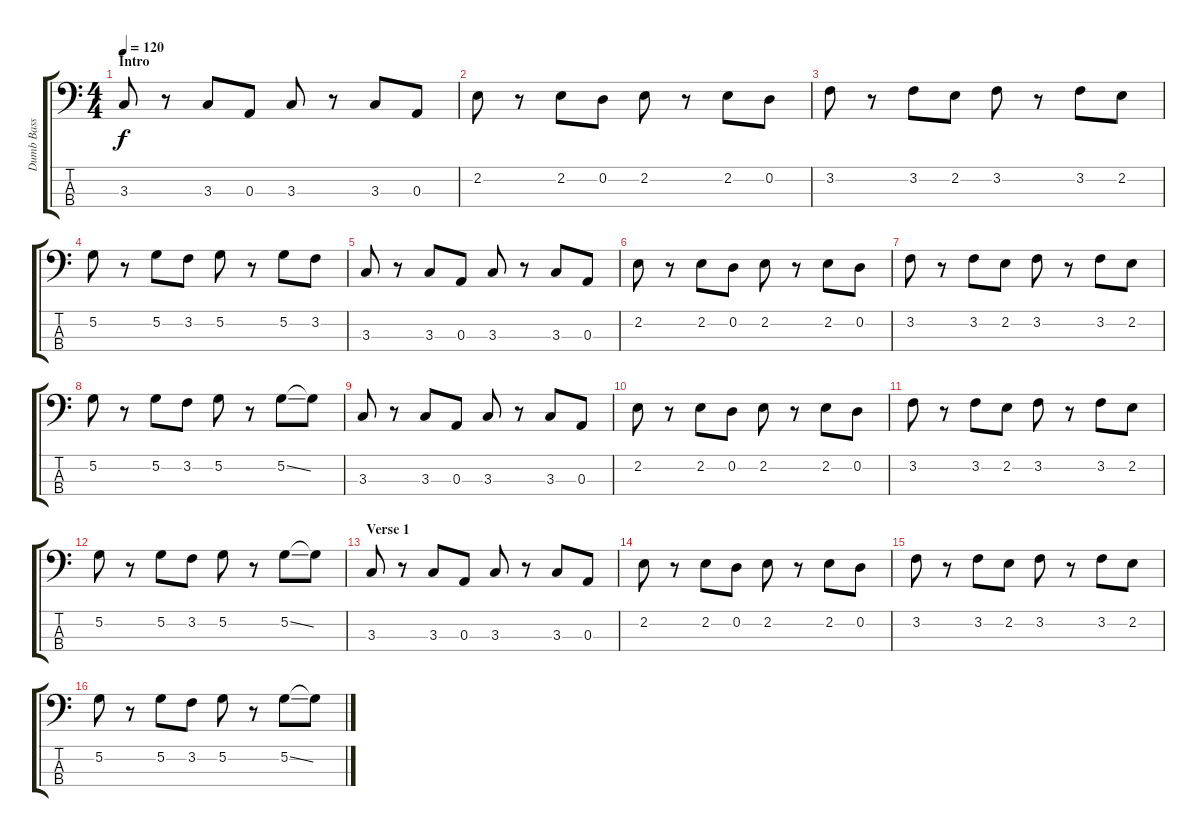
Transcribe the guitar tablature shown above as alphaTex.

\track ("Dumb Bass" "Dumb Bass") {instrument electricbassfinger}
\staff {score tabs}
\tuning (G2 D2 A1 E1) {hide}
\ts (4 4)
\section ("" "Intro")
\tempo 120
\clef f4
\ks c
3.3.8{dy f instrument electricbassfinger} r.8 3.3.8 0.3.8 3.3.8 r.8 3.3.8 0.3.8 |
2.2.8 r.8 2.2.8 0.2.8 2.2.8 r.8 2.2.8 0.2.8 |
3.2.8 r.8 3.2.8 2.2.8 3.2.8 r.8 3.2.8 2.2.8 |
5.2.8 r.8 5.2.8 3.2.8 5.2.8 r.8 5.2.8 3.2.8 |
3.3.8 r.8 3.3.8 0.3.8 3.3.8 r.8 3.3.8 0.3.8 |
2.2.8 r.8 2.2.8 0.2.8 2.2.8 r.8 2.2.8 0.2.8 |
3.2.8 r.8 3.2.8 2.2.8 3.2.8 r.8 3.2.8 2.2.8 |
5.2.8 r.8 5.2.8 3.2.8 5.2.8 r.8 5.2{ss}.8 5.2{t}.8 |
3.3.8 r.8 3.3.8 0.3.8 3.3.8 r.8 3.3.8 0.3.8 |
2.2.8 r.8 2.2.8 0.2.8 2.2.8 r.8 2.2.8 0.2.8 |
3.2.8 r.8 3.2.8 2.2.8 3.2.8 r.8 3.2.8 2.2.8 |
5.2.8 r.8 5.2.8 3.2.8 5.2.8 r.8 5.2{ss}.8 5.2{t}.8 |
\section ("" "Verse 1")
3.3.8 r.8 3.3.8 0.3.8 3.3.8 r.8 3.3.8 0.3.8 |
2.2.8 r.8 2.2.8 0.2.8 2.2.8 r.8 2.2.8 0.2.8 |
3.2.8 r.8 3.2.8 2.2.8 3.2.8 r.8 3.2.8 2.2.8 |
5.2.8 r.8 5.2.8 3.2.8 5.2.8 r.8 5.2{ss}.8 5.2{t}.8
